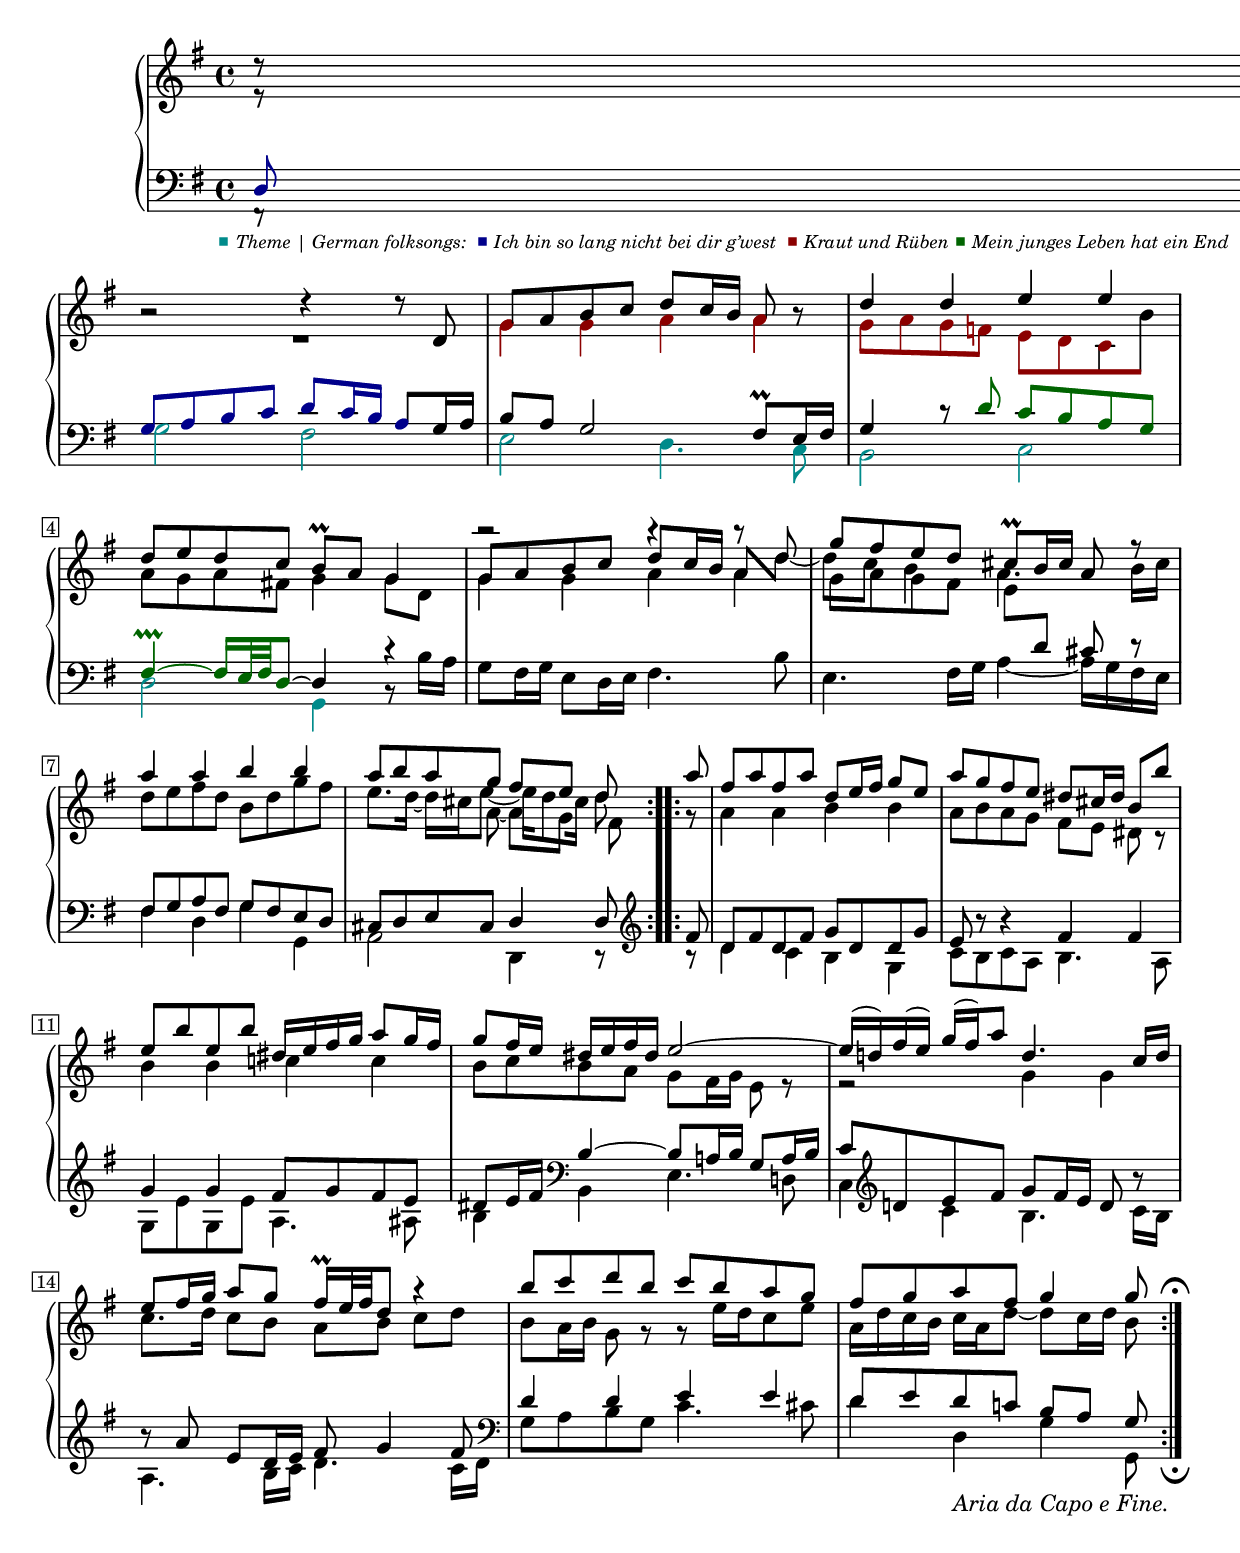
Global = {
  \key g \major
  \time 4/4
  \include "../global.ly"
}

\include "../macros.ly"

Sopran = \context Voice = "one" \relative c'' {
  \voiceOne
  \label #'VariatioXXX
  \override MultiMeasureRest.staff-position = #0
  \override Rest.staff-position = #0
  \repeat volta 2 {
    \partial 8 { d8\rest }
  %1
  | b2\rest d4\rest d8\rest d,
  | \highlightMelodySecond { \unHighlightColor g8[ } a b c] d[ c16 b]
    \highlightMelodySecond { \unHighlightColor a8 } r
  | d4 d e e
  | d8[ e d c] b\prall[ a] g4
  %5
  | b'2\rest b4\rest b8\rest d,
  | g fis e d cis\prall b16 cis a8 f'\rest
    \break
  | a4 a b b
  | a8 b a g fis[ e] d
  }
  \repeat volta 2 {
    \partial 8 { a' }
  | fis[ a fis a] d,[ e16 fis] g8[e ]
  %10
  | a[ g fis e] dis[ cis16 dis] b8[ b']
  | e,[ b' e, b'] dis,16[e fis g] a8[ g16 fis]
  | g8[ fis16 e] dis16[ e fis dis] e2~
  | e16[( d) fis( e) ] g[( fis) a8] d,4. c16[ d]
  | e8[ fis16 g] a8[ g] fis16\prall[ e32 fis d8] a'4\rest
  %15
  | b8[ c d b] c[ b a g]
  | fis[ g a fis] g4 g8
    \override Score.TextMark.self-alignment-X = #CENTER
    \textEndMark \markup { \musicglyph "scripts.ufermata" }
  }
  \fine
}

Alto = \context Voice = "two" \relative c' {
  \voiceTwo
  \override MultiMeasureRest.staff-position = #-6
  \override Rest.staff-position = #0
  \repeat volta 2 {
    \partial 8 { e8\rest }
  %1
  | R1
  | \highlightMelodySecond { g4 g a a
  | g8 a g f e d \unHighlightColor c } b'
  | a g a fis g4 g8 d
  %5
  | \stemUp g8 a b c d8 c16 b
    \override Beam.positions = #'(2 . -1)
    a8 \stemDown d~
    \revert Beam.positions
  | \shiftOn d8 c b4 a4. b16 cis
  | d8[ e fis d] b[ d g fis]
  | << {
      e8.[ d16~] d16[ cis e8~] \once\override NoteColumn.force-hshift = #1 e16 d8 cis16
      \once\override NoteColumn.force-hshift = #0 d8
    }
    \new Voice {
      \stemDown s4. a8_~
      \override Stem.details.beamed-lengths = #'(4.5 4.5 4.5)
      a[ g]
      \once\override NoteColumn.force-hshift = #1 fis
    }
    >>
  }
  \repeat volta 2 {
    \partial 8 { g8\rest }
  | a4 a b b
  %10
  | a8[ b a g] fis[ e] dis c\rest
  | b'4 b c c
  | b8[ c b a] g[ fis16 g] e8 e\rest
  | e2\rest  g4 g4
  | c8.[ d16] c8[b ] a[ b] c[ d]
  %15
  | b8[ a16 b] g8 g\rest g\rest e'16[ d c8 e]
  | a,16[ d c b] c[ a d8~ ] d8[ c16 d] b8
  }
}

Tenor = \context Voice = "three" \relative c {
  \voiceThree
  \override MultiMeasureRest.staff-position = #0
  \override Rest.staff-position = #0
  \repeat volta 2 {
  %1
    \partial 8 { \highlightMelodyFirst d8 }
  | \highlightMelodyFirst { g a b c d[ c16 b] \unHighlightColor a8[ } g16 a]
  | b8 a g2 fis8\prall[ e16 fis]
  | g4 c8\rest \highlightMelodyThird { d c b a g
  | fis4~\prallprall fis16 e32 fis \unHighlightColor d8~ } d4 c'\rest
  %5
  | \change Staff = "upper" \stemDown g'4 g a a
  | \shiftOff g8[ a g fis] e[
    \change Staff = "lower"
    \stemUp d] cis d\rest
  | fis, g a fis g fis e d
  | cis d e cis d4 d8
  }
  \repeat volta 2 {
    \partial 8 { fis' }
  | d[ fis d fis] g[ d d g]
  %10s
  | e r r4 fis fis
  | g g fis8[g fis e]
  | dis[ e16 fis] \clef bass b,4~ b8[ a16 b] g8[a16 b]
  | c8[ \clef treble d e fis] g[ fis16 e] d8 b'\rest
  | b\rest a e[ d16 e] fis8 g4 fis8
  %15
  | d4 d e e
  | d8[ e d c] b[ a] g
  }
  \fine
}

Bass = \context Voice = "four" \relative c {
  \voiceFour
  \override MultiMeasureRest.staff-position = #0
  \override Rest.staff-position = #0
  \repeat volta 2 {
    \partial 8 {
      \once\override Staff.TextScript.extra-offset = #'(-4 . -0.6)
      f,8\rest
      _\markup \tiny \italic {
        \line {
          \concat {
            " " \bulletTheme " Theme | German folksongs: "
            " " \bulletMelodyFirst " Ich bin so lang nicht bei dir g’west "
            " " \bulletMelodySecond " Kraut und Rüben"
            " " \bulletMelodyThird " Mein junges Leben hat ein End"
          }
        }
      }
    }
  %1
  | \highlightTheme { g'2 fis
  | e d4. c8
  | b2 c
  | d g,4 } b8\rest b'16[ a]
  %5
  | g8[ fis16 g] e8[ d16 e] fis4. b8
  | e,4. fis16[ g] a4~ a16[ g fis e]
  | fis4 d g g,
  | a2 d,4 d8\rest
  }
  \repeat volta 2 {
    \clef treble
    \partial 8 { b''\rest }
  | d4 c b g
  %10
  | c8[ b c a] b4. a8
  | g8[ e' g, e'] a,4. ais8
  | b4 \clef bass b, e4. d!8
  | c4 \clef treble c' b4. c16[ b]
  | a4. b16[ c] d4. c16[ d] \clef bass
  %15
  | g,8[ a b g] c4. cis8
  | d4 d,_\markup { \italic "Aria da Capo e Fine." } g g,8
    \tweak direction #DOWN
    \textEndMark \markup { \musicglyph "scripts.dfermata" }
  }
  \fine
}

forceBreaks = {
  % page 1
  \partial 8 { s8 }
  \repeat unfold 2 { s1\noBreak } s1\break\noPageBreak
  \repeat unfold 2 { s1\noBreak } s1\break\noPageBreak
  s1 s2. s8\noBreak \partial 8 { s8 }\noBreak s1\noBreak s1\break\noPageBreak
  \repeat unfold 2 { s1\noBreak } s1\break\noPageBreak
  \repeat unfold 2 { s1\noBreak } s2 s4.\break\pageBreak
}

\score {
  \new PianoStaff
  <<
    \accidentalStyle Score.piano
    \context Staff = "upper" <<
      \set Staff.midiInstrument = #"acoustic grand"
      \Global
      \clef treble
      \Sopran
      \Alto
    >>
    \context Staff = "lower" <<
      \set Staff.midiInstrument = #"acoustic grand"
      \Global
      \clef bass
      \Tenor
      \Bass
    >>
    \new Devnull \forceBreaks
  >>
  \header {
    composer = ##f % "Johann Sebastian Bach"
    opus = ##f % "BWV 988"
    title = \markup { \smallCaps "Variatio 30 a 1 Clav." }
    subtitle = \markup { "Quodlibet" }
    subsubtitle = ##f
  }
  \layout {
    \context {
      \PianoStaff
      % More space between staves in the same PianoStaff
      \override StaffGrouper.staff-staff-spacing.minimum-distance = 11
    }
  }
  \midi { \tempo 4=100 }
}
